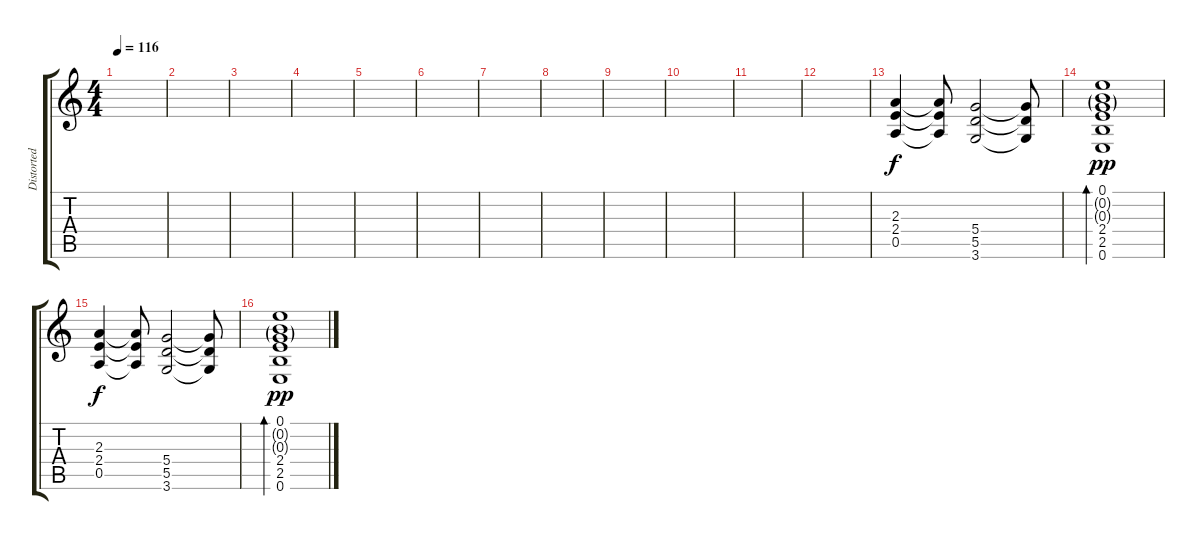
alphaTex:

\track ("Distorted Guitar" "Distorted ") {instrument distortionguitar}
\staff {score tabs}
\tuning (E4 B3 G3 D3 A2 E2) {hide}
\ts (4 4)
\tempo 116
\clef g2
\ks c
|
|
|
|
|
|
|
|
|
|
|
|
(2.3 2.4 0.5).4 (2.3{t} 2.4{t} 0.5{t}).8 (5.4 5.5 3.6).2 (5.4{t} 5.5{t} 3.6{t}).8 |
(0.1 0.2{g} 0.3{g} 2.4 2.5 0.6).1{bd 30 dy pp} |
(2.3 2.4 0.5).4{dy f} (2.3{t} 2.4{t} 0.5{t}).8 (5.4 5.5 3.6).2 (5.4{t} 5.5{t} 3.6{t}).8 |
(0.1 0.2{g} 0.3{g} 2.4 2.5 0.6).1{bd 30 dy pp}
